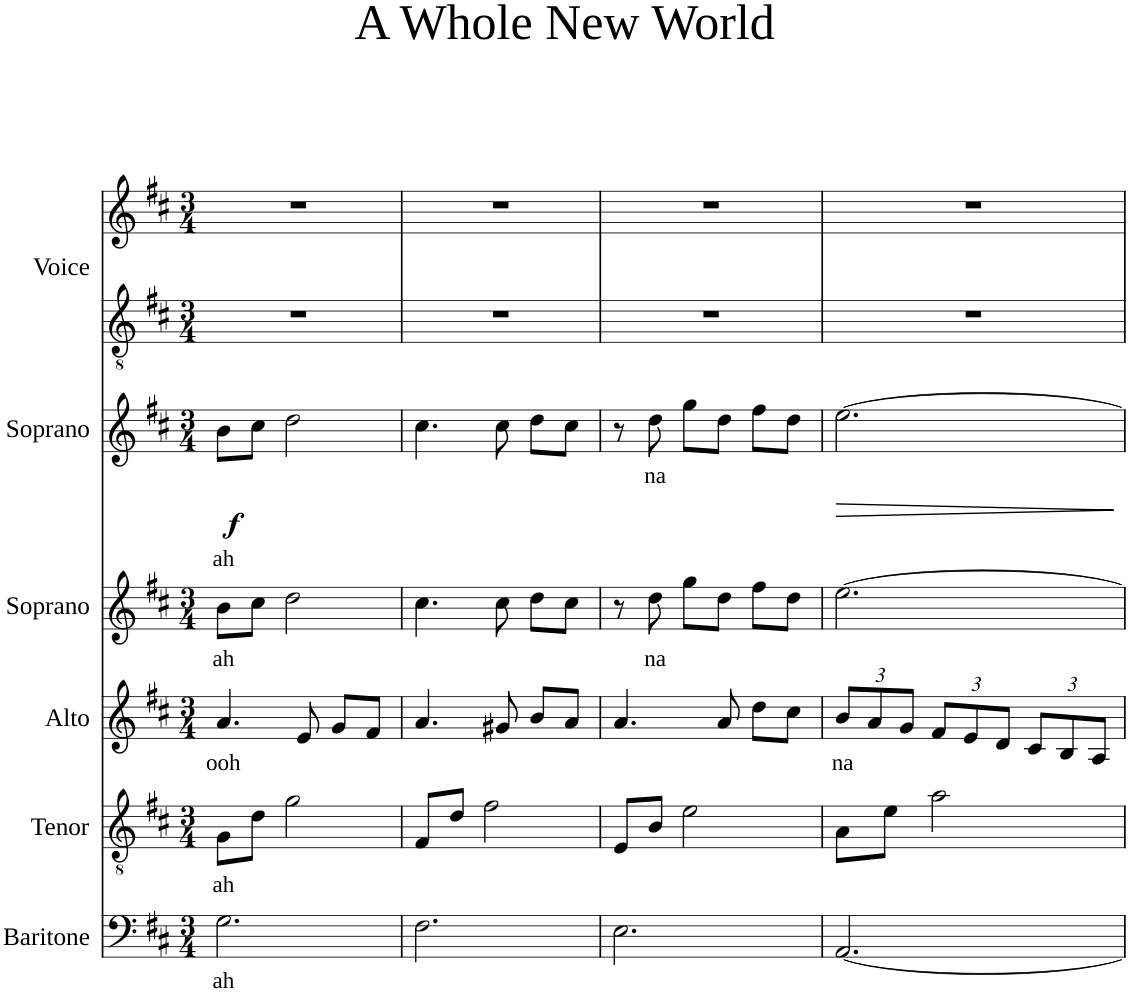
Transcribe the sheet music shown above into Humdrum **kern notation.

**kern	**text	**kern	**text	**kern	**text	**kern	**text	**kern	**text	**text	**dynam	**kern	**kern
*part6	*part6	*part5	*part5	*part4	*part4	*part3	*part3	*part2	*part2	*part2	*part2	*part1	*part1
*staff7	*staff7	*staff6	*staff6	*staff5	*staff5	*staff4	*staff4	*staff3	*staff3	*staff3	*staff3	*staff2	*staff1
*I"Baritone	*	*I"Tenor	*	*I"Alto	*	*I"Soprano	*	*I"Soprano	*	*	*	*I"Voice	*
*I'Bar.	*	*I'T.	*	*I'A.	*	*I'S.	*	*I'S.	*	*	*	*I'Vo.	*
*clefF4	*	*clefGv2	*	*clefG2	*	*clefG2	*	*clefG2	*	*	*	*clefGv2	*clefG2
*k[f#c#]	*	*k[f#c#]	*	*k[f#c#]	*	*k[f#c#]	*	*k[f#c#]	*	*	*	*k[f#c#]	*k[f#c#]
*M3/4	*	*M3/4	*	*M3/4	*	*M3/4	*	*M3/4	*	*	*	*M3/4	*M3/4
=1	=1	=1	=1	=1	=1	=1	=1	=1	=1	=1	=1	=1	=1
!	!LO:LY:b	!	!LO:LY:b	!	!LO:LY:b	!	!LO:LY:b	!	!	!LO:LY:b	!LO:DY:b	!	!
2.G\	ah	8G\L	ah	4.a/	ooh	8b\L	ah	8b\L	.	ah	f	2.r	2.r
.	.	8d\J	.	.	.	8cc#\J	.	8cc#\J	.	.	.	.	.
.	.	2g\	.	.	.	2dd\	.	2dd\	.	.	.	.	.
.	.	.	.	8e/	.	.	.	.	.	.	.	.	.
.	.	.	.	8g/L	.	.	.	.	.	.	.	.	.
.	.	.	.	8f#/J	.	.	.	.	.	.	.	.	.
=2	=2	=2	=2	=2	=2	=2	=2	=2	=2	=2	=2	=2	=2
2.F#\	.	8F#/L	.	4.a/	.	4.cc#\	.	4.cc#\	.	.	.	2.r	2.r
.	.	8d/J	.	.	.	.	.	.	.	.	.	.	.
.	.	2f#\	.	.	.	.	.	.	.	.	.	.	.
.	.	.	.	8g#X/	.	8cc#\	.	8cc#\	.	.	.	.	.
.	.	.	.	8b/L	.	8dd\L	.	8dd\L	.	.	.	.	.
.	.	.	.	8a/J	.	8cc#\J	.	8cc#\J	.	.	.	.	.
=3	=3	=3	=3	=3	=3	=3	=3	=3	=3	=3	=3	=3	=3
2.E\	.	8E/L	.	4.a/	.	8r	.	8r	.	.	.	2.r	2.r
!	!	!	!	!	!	!	!LO:LY:b	!	!LO:LY:b	!	!	!	!
.	.	8B/J	.	.	.	8dd\	na	8dd\	na	.	.	.	.
.	.	2e\	.	.	.	8gg\L	.	8gg\L	.	.	.	.	.
.	.	.	.	8a/	.	8dd\J	.	8dd\J	.	.	.	.	.
.	.	.	.	8dd\L	.	8ff#\L	.	8ff#\L	.	.	.	.	.
.	.	.	.	8cc#\J	.	8dd\J	.	8dd\J	.	.	.	.	.
=4	=4	=4	=4	=4	=4	=4	=4	=4	=4	=4	=4	=4	=4
*	*	*	*	*Xbrackettup	*	*	*	*	*	*	*	*	*
!	!	!	!	!	!LO:LY:b	!	!	!	!	!	!LO:HP:b	!	!
[2.AA/	.	8A\L	.	12b/L	na	[2.ee\	.	[2.ee\	.	.	>	2.r	2.r
.	.	.	.	12a/	.	.	.	.	.	.	.	.	.
.	.	8e\J	.	.	.	.	.	.	.	.	.	.	.
.	.	.	.	12g/J	.	.	.	.	.	.	.	.	.
.	.	2a\	.	12f#/L	.	.	.	.	.	.	.	.	.
.	.	.	.	12e/	.	.	.	.	.	.	.	.	.
.	.	.	.	12d/J	.	.	.	.	.	.	.	.	.
.	.	.	.	12c#/L	.	.	.	.	.	.	.	.	.
.	.	.	.	12B/	.	.	.	.	.	.	.	.	.
.	.	.	.	12A/J	.	.	.	.	.	.	.	.	.
.	.	.	.	.	.	.	.	.	.	.	]	.	.
=	=	=	=	=	=	=	=	=	=	=	=	=	=
*-	*-	*-	*-	*-	*-	*-	*-	*-	*-	*-	*-	*-	*-
